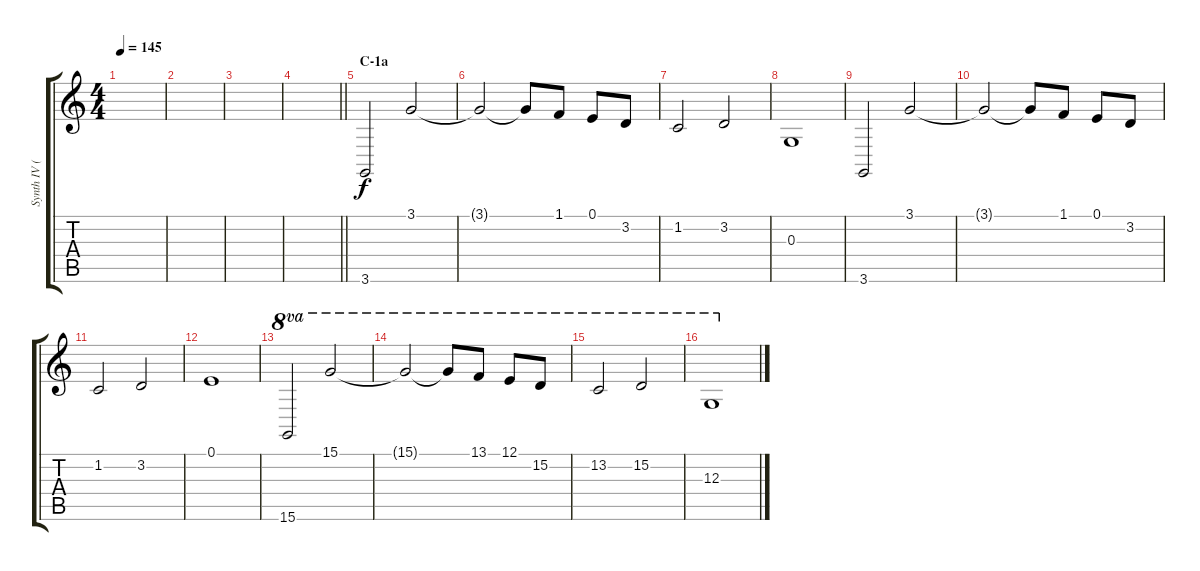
\track ("Synth IV (Kotobuki Tsumugi)" "Synth IV (") {instrument tubularbells}
\staff {score tabs}
\tuning (E4 B3 G3 D3 A2 E2) {hide}
\ts (4 4)
\tempo 145
\clef g2
\ks c
|
|
|
\barLineRight lightlight
|
\section ("" "C-1a")
3.6.2 3.1.2 |
3.1{t}.2 3.1{t}.8 1.1.8 0.1.8 3.2.8 |
1.2.2 3.2.2 |
0.3.1 |
3.6.2 3.1.2 |
3.1{t}.2 3.1{t}.8 1.1.8 0.1.8 3.2.8 |
1.2.2 3.2.2 |
0.1.1 |
15.6.2{ot 8va} 15.1.2{ot 8va} |
15.1{t}.2{ot 8va} 15.1{t}.8{ot 8va} 13.1.8{ot 8va} 12.1.8{ot 8va} 15.2.8{ot 8va} |
13.2.2{ot 8va} 15.2.2{ot 8va} |
12.3.1{ot 8va}
